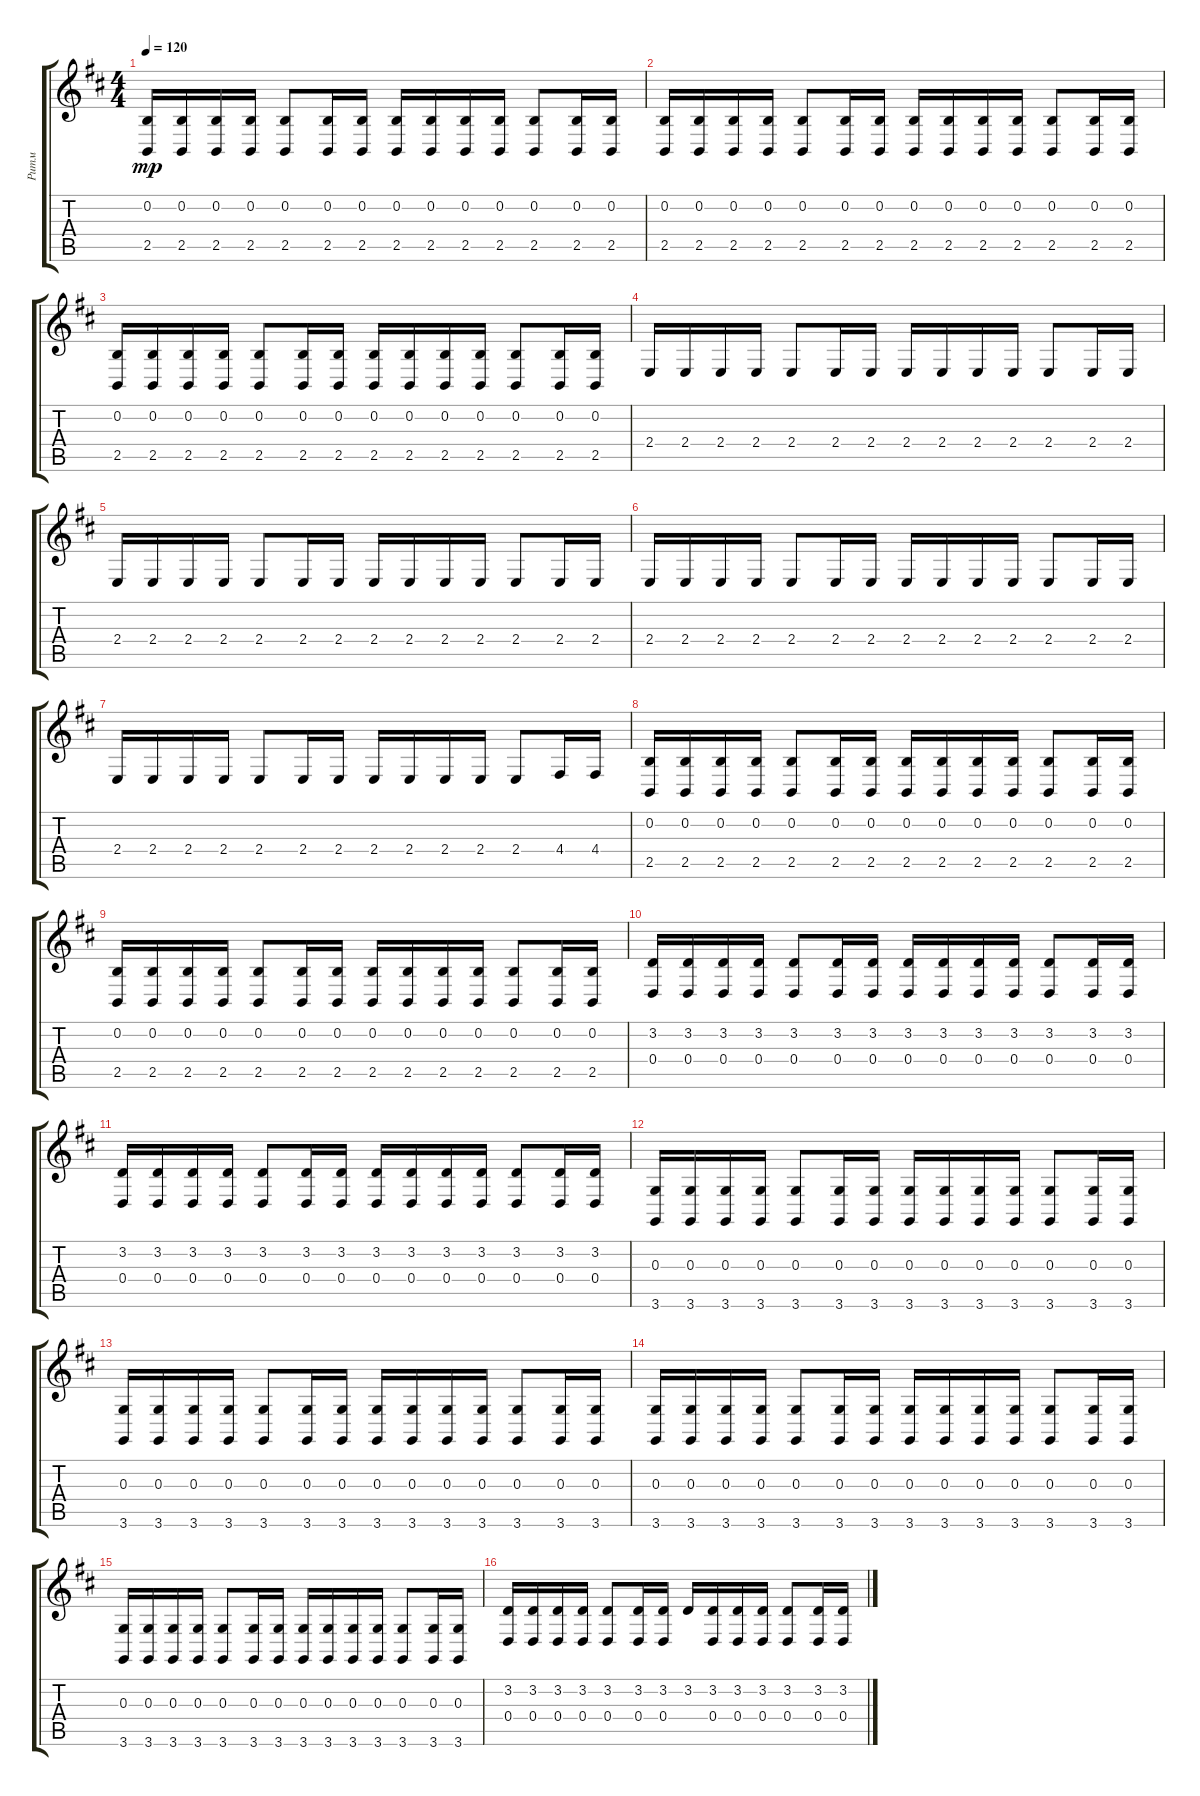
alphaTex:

\track ("Ритм" "Ритм") {instrument lead2sawtooth}
\staff {score tabs}
\tuning (E4 B3 G3 D3 A2 E2) {hide}
\ts (4 4)
\tempo 120
\clef g2
\ks bminor
(0.2 2.5).16{dy mp} (0.2 2.5).16 (0.2 2.5).16 (0.2 2.5).16 (0.2 2.5).8 (0.2 2.5).16 (0.2 2.5).16 (0.2 2.5).16 (0.2 2.5).16 (0.2 2.5).16 (0.2 2.5).16 (0.2 2.5).8 (0.2 2.5).16 (0.2 2.5).16 |
(0.2 2.5).16 (0.2 2.5).16 (0.2 2.5).16 (0.2 2.5).16 (0.2 2.5).8 (0.2 2.5).16 (0.2 2.5).16 (0.2 2.5).16 (0.2 2.5).16 (0.2 2.5).16 (0.2 2.5).16 (0.2 2.5).8 (0.2 2.5).16 (0.2 2.5).16 |
(0.2 2.5).16 (0.2 2.5).16 (0.2 2.5).16 (0.2 2.5).16 (0.2 2.5).8 (0.2 2.5).16 (0.2 2.5).16 (0.2 2.5).16 (0.2 2.5).16 (0.2 2.5).16 (0.2 2.5).16 (0.2 2.5).8 (0.2 2.5).16 (0.2 2.5).16 |
2.4.16 2.4.16 2.4.16 2.4.16 2.4.8 2.4.16 2.4.16 2.4.16 2.4.16 2.4.16 2.4.16 2.4.8 2.4.16 2.4.16 |
2.4.16 2.4.16 2.4.16 2.4.16 2.4.8 2.4.16 2.4.16 2.4.16 2.4.16 2.4.16 2.4.16 2.4.8 2.4.16 2.4.16 |
2.4.16 2.4.16 2.4.16 2.4.16 2.4.8 2.4.16 2.4.16 2.4.16 2.4.16 2.4.16 2.4.16 2.4.8 2.4.16 2.4.16 |
2.4.16 2.4.16 2.4.16 2.4.16 2.4.8 2.4.16 2.4.16 2.4.16 2.4.16 2.4.16 2.4.16 2.4.8 4.4.16 4.4.16 |
\ks d
(0.2 2.5).16 (0.2 2.5).16 (0.2 2.5).16 (0.2 2.5).16 (0.2 2.5).8 (0.2 2.5).16 (0.2 2.5).16 (0.2 2.5).16 (0.2 2.5).16 (0.2 2.5).16 (0.2 2.5).16 (0.2 2.5).8 (0.2 2.5).16 (0.2 2.5).16 |
(0.2 2.5).16 (0.2 2.5).16 (0.2 2.5).16 (0.2 2.5).16 (0.2 2.5).8 (0.2 2.5).16 (0.2 2.5).16 (0.2 2.5).16 (0.2 2.5).16 (0.2 2.5).16 (0.2 2.5).16 (0.2 2.5).8 (0.2 2.5).16 (0.2 2.5).16 |
\ks bminor
(3.2 0.4).16 (3.2 0.4).16 (3.2 0.4).16 (3.2 0.4).16 (3.2 0.4).8 (3.2 0.4).16 (3.2 0.4).16 (3.2 0.4).16 (3.2 0.4).16 (3.2 0.4).16 (3.2 0.4).16 (3.2 0.4).8 (3.2 0.4).16 (3.2 0.4).16 |
(3.2 0.4).16 (3.2 0.4).16 (3.2 0.4).16 (3.2 0.4).16 (3.2 0.4).8 (3.2 0.4).16 (3.2 0.4).16 (3.2 0.4).16 (3.2 0.4).16 (3.2 0.4).16 (3.2 0.4).16 (3.2 0.4).8 (3.2 0.4).16 (3.2 0.4).16 |
(0.3 3.6).16 (0.3 3.6).16 (0.3 3.6).16 (0.3 3.6).16 (0.3 3.6).8 (0.3 3.6).16 (0.3 3.6).16 (0.3 3.6).16 (0.3 3.6).16 (0.3 3.6).16 (0.3 3.6).16 (0.3 3.6).8 (0.3 3.6).16 (0.3 3.6).16 |
(0.3 3.6).16 (0.3 3.6).16 (0.3 3.6).16 (0.3 3.6).16 (0.3 3.6).8 (0.3 3.6).16 (0.3 3.6).16 (0.3 3.6).16 (0.3 3.6).16 (0.3 3.6).16 (0.3 3.6).16 (0.3 3.6).8 (0.3 3.6).16 (0.3 3.6).16 |
(0.3 3.6).16 (0.3 3.6).16 (0.3 3.6).16 (0.3 3.6).16 (0.3 3.6).8 (0.3 3.6).16 (0.3 3.6).16 (0.3 3.6).16 (0.3 3.6).16 (0.3 3.6).16 (0.3 3.6).16 (0.3 3.6).8 (0.3 3.6).16 (0.3 3.6).16 |
(0.3 3.6).16 (0.3 3.6).16 (0.3 3.6).16 (0.3 3.6).16 (0.3 3.6).8 (0.3 3.6).16 (0.3 3.6).16 (0.3 3.6).16 (0.3 3.6).16 (0.3 3.6).16 (0.3 3.6).16 (0.3 3.6).8 (0.3 3.6).16 (0.3 3.6).16 |
(3.2 0.4).16 (3.2 0.4).16 (3.2 0.4).16 (3.2 0.4).16 (3.2 0.4).8 (3.2 0.4).16 (3.2 0.4).16 3.2.16 (3.2 0.4).16 (3.2 0.4).16 (3.2 0.4).16 (3.2 0.4).8 (3.2 0.4).16 (3.2 0.4).16
